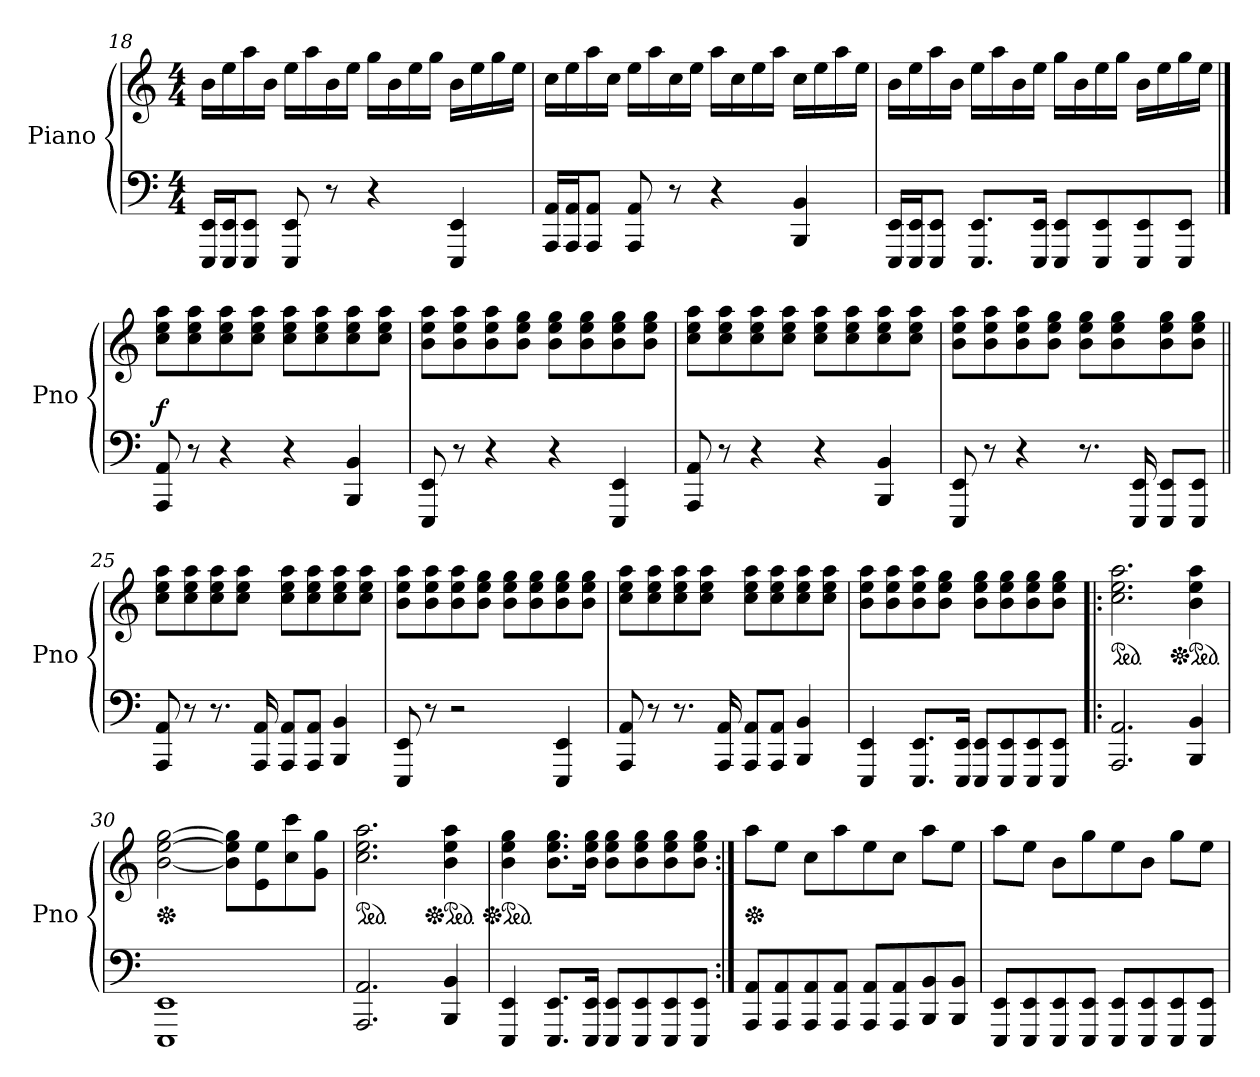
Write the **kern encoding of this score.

**kern	**kern	**dynam
*part1	*part1	*part1
*staff2	*staff1	*staff1/2
*I"Piano	*	*
*I'Pno	*	*
*clefF4	*clefG2	*
*k[]	*k[]	*
*M4/4	*M4/4	*
=18	=18	=18
16EEE/ 16EE/LL	16b\LL	.
16EEE/ 16EE/J	16ee\	.
8EEE/ 8EE/J	16aa\	.
.	16b\JJ	.
8EEE/ 8EE/	16ee\LL	.
.	16aa\	.
8r	16b\	.
.	16ee\JJ	.
4r	16gg\LL	.
.	16b\	.
.	16ee\	.
.	16gg\JJ	.
4EEE/ 4EE/	16b\LL	.
.	16ee\	.
.	16gg\	.
.	16ee\JJ	.
=19	=19	=19
16AAA/ 16AA/LL	16cc\LL	.
16AAA/ 16AA/J	16ee\	.
8AAA/ 8AA/J	16aa\	.
.	16cc\JJ	.
8AAA/ 8AA/	16ee\LL	.
.	16aa\	.
8r	16cc\	.
.	16ee\JJ	.
4r	16aa\LL	.
.	16cc\	.
.	16ee\	.
.	16aa\JJ	.
4BBB/ 4BB/	16cc\LL	.
.	16ee\	.
.	16aa\	.
.	16ee\JJ	.
!!LO:LB:g=z
=20	=20	=20
16EEE/ 16EE/LL	16b\LL	.
16EEE/ 16EE/J	16ee\	.
8EEE/ 8EE/J	16aa\	.
.	16b\JJ	.
8.EEE/ 8.EE/L	16ee\LL	.
.	16aa\	.
.	16b\	.
16EEE/ 16EE/Jk	16ee\JJ	.
8EEE/ 8EE/L	16gg\LL	.
.	16b\	.
8EEE/ 8EE/	16ee\	.
.	16gg\JJ	.
8EEE/ 8EE/	16b\LL	.
.	16ee\	.
8EEE/ 8EE/J	16gg\	.
.	16ee\JJ	.
==21	==21	==21
!	!	!LO:DY:a=2
8AAA/ 8AA/	8cc\ 8ee\ 8aa\L	f
8r	8cc\ 8ee\ 8aa\	.
4r	8cc\ 8ee\ 8aa\	.
.	8cc\ 8ee\ 8aa\J	.
4r	8cc\ 8ee\ 8aa\L	.
.	8cc\ 8ee\ 8aa\	.
4BBB/ 4BB/	8cc\ 8ee\ 8aa\	.
.	8cc\ 8ee\ 8aa\J	.
=22	=22	=22
8EEE/ 8EE/	8b\ 8ee\ 8aa\L	.
8r	8b\ 8ee\ 8aa\	.
4r	8b\ 8ee\ 8aa\	.
.	8b\ 8ee\ 8gg\J	.
4r	8b\ 8ee\ 8gg\L	.
.	8b\ 8ee\ 8gg\	.
4EEE/ 4EE/	8b\ 8ee\ 8gg\	.
.	8b\ 8ee\ 8gg\J	.
=23	=23	=23
8AAA/ 8AA/	8cc\ 8ee\ 8aa\L	.
8r	8cc\ 8ee\ 8aa\	.
4r	8cc\ 8ee\ 8aa\	.
.	8cc\ 8ee\ 8aa\J	.
4r	8cc\ 8ee\ 8aa\L	.
.	8cc\ 8ee\ 8aa\	.
4BBB/ 4BB/	8cc\ 8ee\ 8aa\	.
.	8cc\ 8ee\ 8aa\J	.
!!LO:PB:g=z
=24	=24	=24
8EEE/ 8EE/	8b\ 8ee\ 8aa\L	.
8r	8b\ 8ee\ 8aa\	.
4r	8b\ 8ee\ 8aa\	.
.	8b\ 8ee\ 8gg\J	.
8.r	8b\ 8ee\ 8gg\L	.
.	8b\ 8ee\ 8gg\	.
16EEE/ 16EE/	.	.
8EEE/ 8EE/L	8b\ 8ee\ 8gg\	.
8EEE/ 8EE/J	8b\ 8ee\ 8gg\J	.
=25||	=25||	=25||
8AAA/ 8AA/	8cc\ 8ee\ 8aa\L	.
8r	8cc\ 8ee\ 8aa\	.
8.r	8cc\ 8ee\ 8aa\	.
.	8cc\ 8ee\ 8aa\J	.
16AAA/ 16AA/	.	.
8AAA/ 8AA/L	8cc\ 8ee\ 8aa\L	.
8AAA/ 8AA/J	8cc\ 8ee\ 8aa\	.
4BBB/ 4BB/	8cc\ 8ee\ 8aa\	.
.	8cc\ 8ee\ 8aa\J	.
=26	=26	=26
8EEE/ 8EE/	8b\ 8ee\ 8aa\L	.
8r	8b\ 8ee\ 8aa\	.
2r	8b\ 8ee\ 8aa\	.
.	8b\ 8ee\ 8gg\J	.
.	8b\ 8ee\ 8gg\L	.
.	8b\ 8ee\ 8gg\	.
4EEE/ 4EE/	8b\ 8ee\ 8gg\	.
.	8b\ 8ee\ 8gg\J	.
=27	=27	=27
8AAA/ 8AA/	8cc\ 8ee\ 8aa\L	.
8r	8cc\ 8ee\ 8aa\	.
8.r	8cc\ 8ee\ 8aa\	.
.	8cc\ 8ee\ 8aa\J	.
16AAA/ 16AA/	.	.
8AAA/ 8AA/L	8cc\ 8ee\ 8aa\L	.
8AAA/ 8AA/J	8cc\ 8ee\ 8aa\	.
4BBB/ 4BB/	8cc\ 8ee\ 8aa\	.
.	8cc\ 8ee\ 8aa\J	.
!!LO:LB:g=z
=28	=28	=28
4EEE/ 4EE/	8b\ 8ee\ 8aa\L	.
.	8b\ 8ee\ 8aa\	.
8.EEE/ 8.EE/L	8b\ 8ee\ 8aa\	.
.	8b\ 8ee\ 8gg\J	.
16EEE/ 16EE/Jk	.	.
8EEE/ 8EE/L	8b\ 8ee\ 8gg\L	.
8EEE/ 8EE/	8b\ 8ee\ 8gg\	.
8EEE/ 8EE/	8b\ 8ee\ 8gg\	.
8EEE/ 8EE/J	8b\ 8ee\ 8gg\J	.
=29!|:	=29!|:	=29!|:
*	*ped	*
2.AAA/ 2.AA/	2.cc\ 2.ee\ 2.aa\	.
*	*Xped	*
*	*ped	*
4BBB/ 4BB/	4b\ 4ee\ 4aa\	.
=30	=30	=30
*	*Xped	*
1EEE 1EE	[2b\ [2ee\ [2gg\	.
.	8b\] 8ee\] 8gg\]L	.
.	8e\ 8ee\	.
.	8cc\ 8ccc\	.
.	8g\ 8gg\J	.
=31	=31	=31
*	*ped	*
2.AAA/ 2.AA/	2.cc\ 2.ee\ 2.aa\	.
*	*Xped	*
*	*ped	*
4BBB/ 4BB/	4b\ 4ee\ 4aa\	.
=32	=32	=32
*	*Xped	*
*	*ped	*
4EEE/ 4EE/	4b\ 4ee\ 4gg\	.
8.EEE/ 8.EE/L	8.b\ 8.ee\ 8.gg\L	.
16EEE/ 16EE/Jk	16b\ 16ee\ 16gg\Jk	.
8EEE/ 8EE/L	8b\ 8ee\ 8gg\L	.
8EEE/ 8EE/	8b\ 8ee\ 8gg\	.
8EEE/ 8EE/	8b\ 8ee\ 8gg\	.
8EEE/ 8EE/J	8b\ 8ee\ 8gg\J	.
=33:|!	=33:|!	=33:|!
*	*Xped	*
8AAA/ 8AA/L	8aa\L	.
8AAA/ 8AA/	8ee\J	.
8AAA/ 8AA/	8cc\L	.
8AAA/ 8AA/J	8aa\	.
8AAA/ 8AA/L	8ee\	.
8AAA/ 8AA/	8cc\J	.
8BBB/ 8BB/	8aa\L	.
8BBB/ 8BB/J	8ee\J	.
!!LO:LB:g=z
=34	=34	=34
8EEE/ 8EE/L	8aa\L	.
8EEE/ 8EE/	8ee\J	.
8EEE/ 8EE/	8b\L	.
8EEE/ 8EE/J	8gg\	.
8EEE/ 8EE/L	8ee\	.
8EEE/ 8EE/	8b\J	.
8EEE/ 8EE/	8gg\L	.
8EEE/ 8EE/J	8ee\J	.
=	=	=
*-	*-	*-
